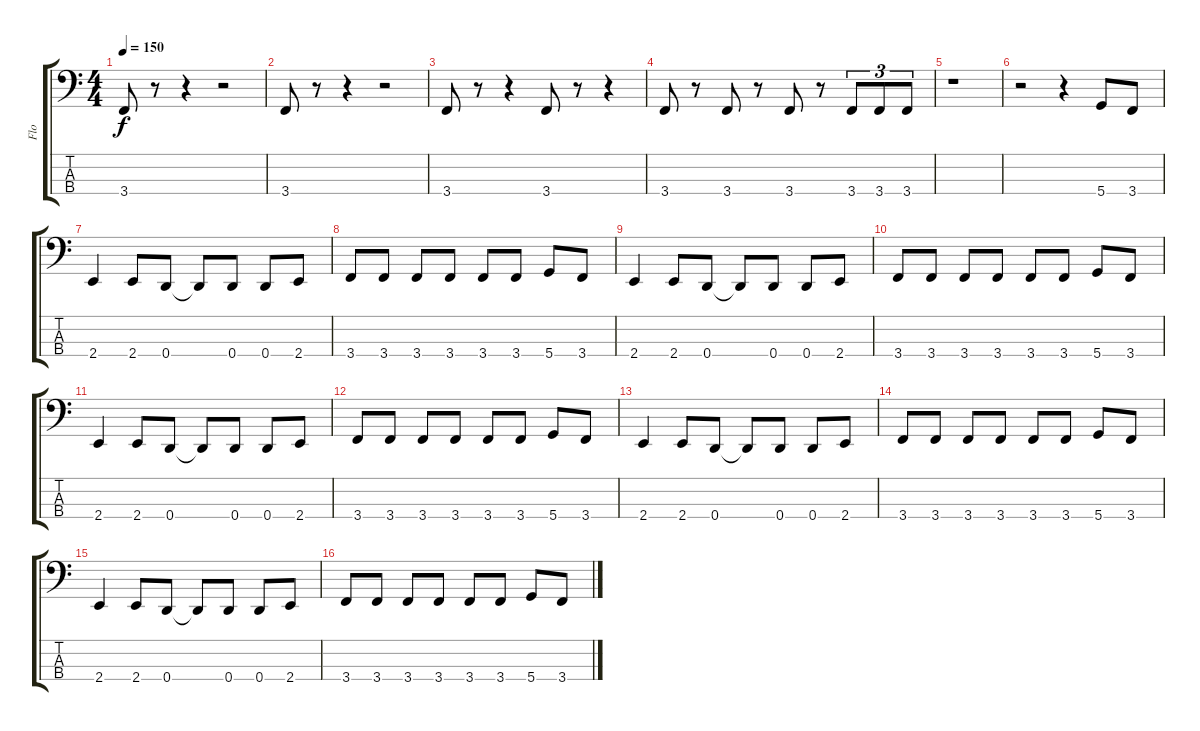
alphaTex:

\track ("Flo" "Flo") {instrument synthbass1}
\staff {score tabs}
\tuning (G2 D2 A1 D1) {hide}
\ts (4 4)
\tempo 150
\clef f4
\ks c
3.4.8{dy f volume 16 instrument synthbass1} r.8 r.4 r.2 |
3.4.8 r.8 r.4 r.2 |
3.4.8 r.8 r.4 3.4.8 r.8 r.4 |
3.4.8 r.8 3.4.8 r.8 3.4.8 r.8 3.4.8{tu (3 2)} 3.4.8{tu (3 2)} 3.4.8{tu (3 2)} |
r.1 |
r.2{volume 14 instrument lead2sawtooth} r.4 5.4.8 3.4.8 |
2.4.4 2.4.8 0.4.8 0.4{t}.8 0.4.8 0.4.8 2.4.8 |
3.4.8 3.4.8 3.4.8 3.4.8 3.4.8 3.4.8 5.4.8 3.4.8 |
2.4.4 2.4.8 0.4.8 0.4{t}.8 0.4.8 0.4.8 2.4.8 |
3.4.8 3.4.8 3.4.8 3.4.8 3.4.8 3.4.8 5.4.8 3.4.8 |
2.4.4 2.4.8 0.4.8 0.4{t}.8 0.4.8 0.4.8 2.4.8 |
3.4.8 3.4.8 3.4.8 3.4.8 3.4.8 3.4.8 5.4.8 3.4.8 |
2.4.4 2.4.8 0.4.8 0.4{t}.8 0.4.8 0.4.8 2.4.8 |
3.4.8 3.4.8 3.4.8 3.4.8 3.4.8 3.4.8 5.4.8 3.4.8 |
2.4.4 2.4.8 0.4.8 0.4{t}.8 0.4.8 0.4.8 2.4.8 |
3.4.8 3.4.8 3.4.8 3.4.8 3.4.8 3.4.8 5.4.8 3.4.8
